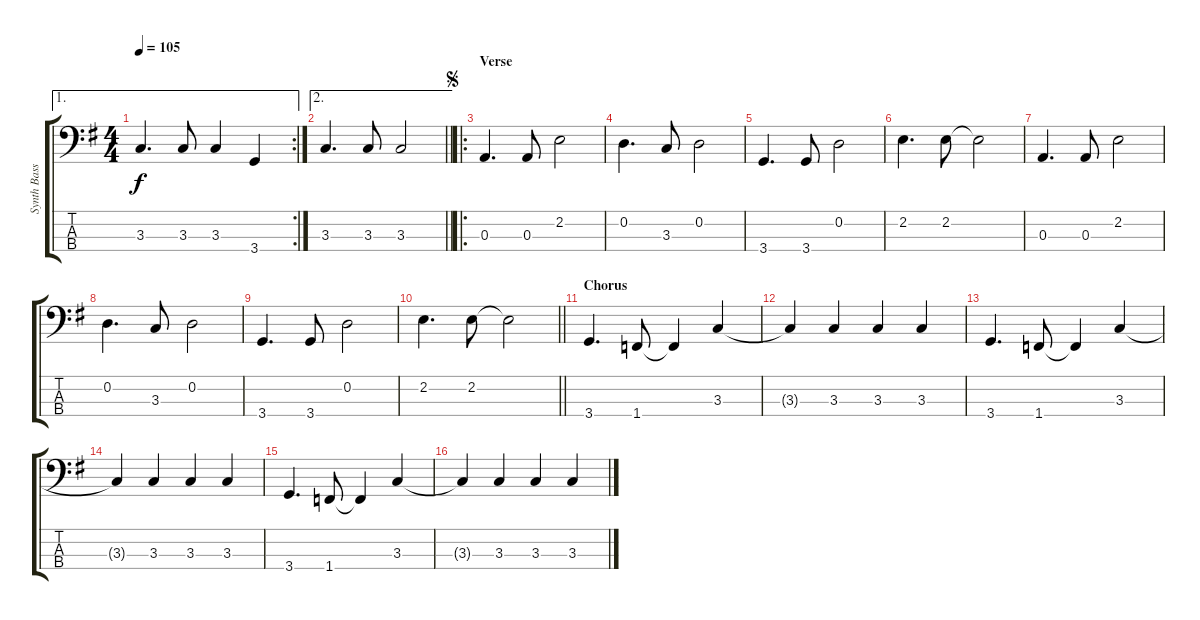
\track ("Synth Bass" "Synth Bass") {instrument synthbass1}
\staff {score tabs}
\tuning (G2 D2 A1 E1) {hide}
\ae 1
\rc 2
\ts (4 4)
\tempo 105
\clef f4
\ks g
3.3.4{d dy f} 3.3.8 3.3.4 3.4.4 |
\ae 2
\barLineRight lightlight
3.3.4{d} 3.3.8 3.3.2 |
\ro
\section ("" "Verse")
\jump segno
0.3.4{d} 0.3.8 2.2.2 |
0.2.4{d} 3.3.8 0.2.2 |
3.4.4{d} 3.4.8 0.2.2 |
2.2.4{d} 2.2.8 2.2{t}.2 |
0.3.4{d} 0.3.8 2.2.2 |
0.2.4{d} 3.3.8 0.2.2 |
3.4.4{d} 3.4.8 0.2.2 |
\barLineRight lightlight
2.2.4{d} 2.2.8 2.2{t}.2 |
\section ("" "Chorus")
3.4.4{d} 1.4.8 1.4{t}.4 3.3.4 |
3.3{t}.4 3.3.4 3.3.4 3.3.4 |
3.4.4{d} 1.4.8 1.4{t}.4 3.3.4 |
3.3{t}.4 3.3.4 3.3.4 3.3.4 |
3.4.4{d} 1.4.8 1.4{t}.4 3.3.4 |
3.3{t}.4 3.3.4 3.3.4 3.3.4
